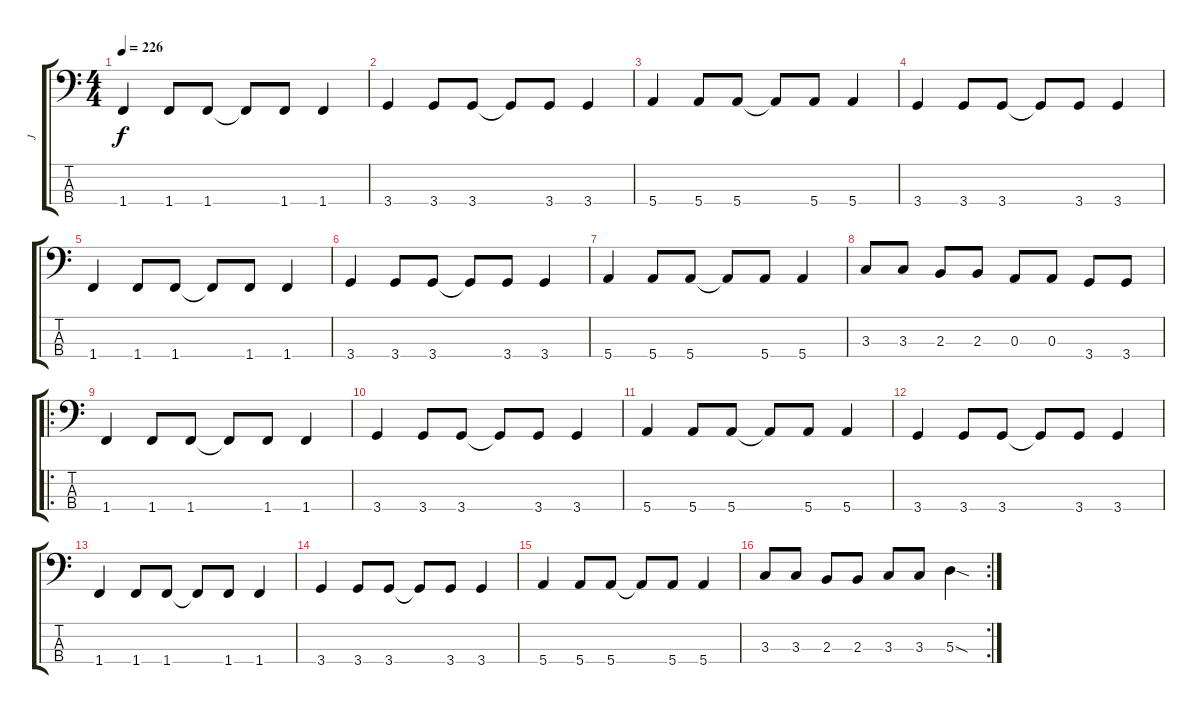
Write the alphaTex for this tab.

\track ("J" "J") {instrument electricbasspick}
\staff {score tabs}
\tuning (G2 D2 A1 E1) {hide}
\ts (4 4)
\tempo 226
\clef f4
\ks c
1.4.4{dy f} 1.4.8 1.4.8 1.4{t}.8 1.4.8 1.4.4 |
3.4.4 3.4.8 3.4.8 3.4{t}.8 3.4.8 3.4.4 |
5.4.4 5.4.8 5.4.8 5.4{t}.8 5.4.8 5.4.4 |
3.4.4 3.4.8 3.4.8 3.4{t}.8 3.4.8 3.4.4 |
1.4.4 1.4.8 1.4.8 1.4{t}.8 1.4.8 1.4.4 |
3.4.4 3.4.8 3.4.8 3.4{t}.8 3.4.8 3.4.4 |
5.4.4 5.4.8 5.4.8 5.4{t}.8 5.4.8 5.4.4 |
3.3.8 3.3.8 2.3.8 2.3.8 0.3.8 0.3.8 3.4.8 3.4.8 |
\ro
1.4.4 1.4.8 1.4.8 1.4{t}.8 1.4.8 1.4.4 |
3.4.4 3.4.8 3.4.8 3.4{t}.8 3.4.8 3.4.4 |
5.4.4 5.4.8 5.4.8 5.4{t}.8 5.4.8 5.4.4 |
3.4.4 3.4.8 3.4.8 3.4{t}.8 3.4.8 3.4.4 |
1.4.4 1.4.8 1.4.8 1.4{t}.8 1.4.8 1.4.4 |
3.4.4 3.4.8 3.4.8 3.4{t}.8 3.4.8 3.4.4 |
5.4.4 5.4.8 5.4.8 5.4{t}.8 5.4.8 5.4.4 |
\rc 2
3.3.8 3.3.8 2.3.8 2.3.8 3.3.8 3.3.8 5.3{sod}.4
